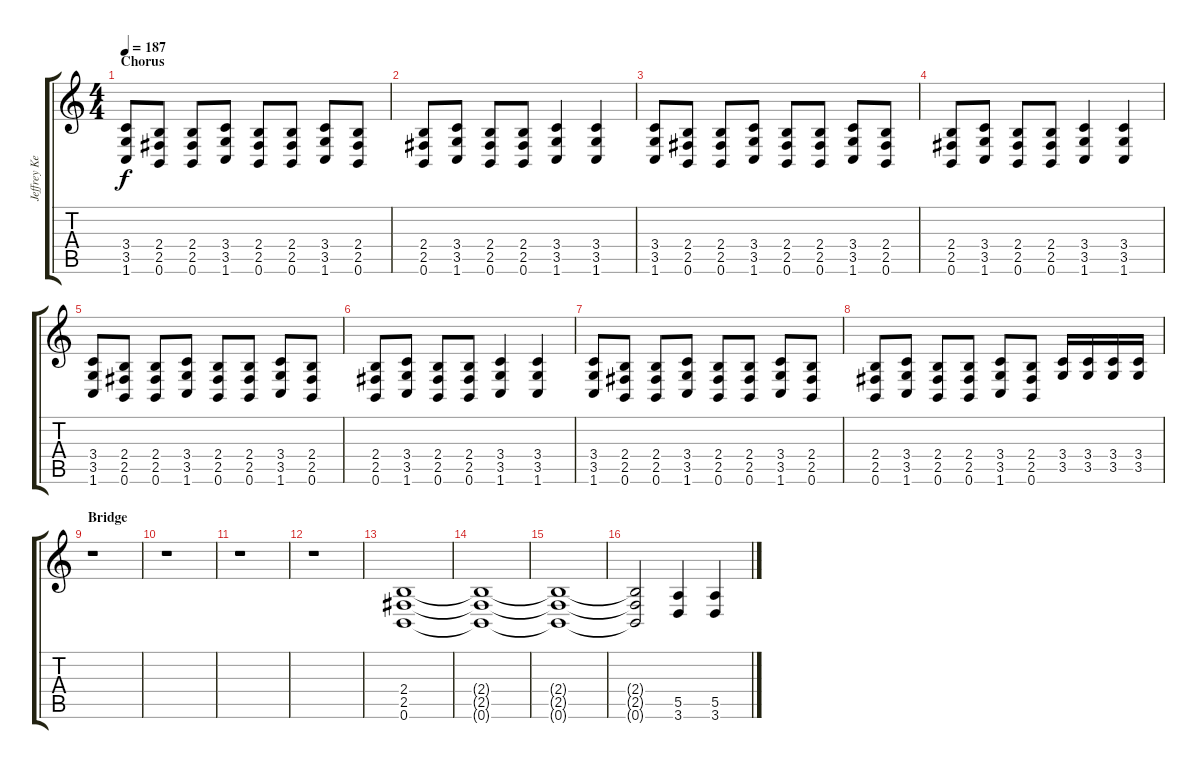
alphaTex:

\track ("Jeffrey Kendrick - Guitar" "Jeffrey Ke") {instrument distortionguitar}
\staff {score tabs}
\tuning (B3 Gb3 D3 A2 E2 B1) {hide}
\ts (4 4)
\section ("" "Chorus")
\tempo 187
\clef g2
\ks c
(3.4 3.5 1.6).8{dy f} (2.4 2.5 0.6).8 (2.4 2.5 0.6).8 (3.4 3.5 1.6).8 (2.4 2.5 0.6).8 (2.4 2.5 0.6).8 (3.4 3.5 1.6).8 (2.4 2.5 0.6).8 |
(2.4 2.5 0.6).8 (3.4 3.5 1.6).8 (2.4 2.5 0.6).8 (2.4 2.5 0.6).8 (3.4 3.5 1.6).4 (3.4 3.5 1.6).4 |
(3.4 3.5 1.6).8 (2.4 2.5 0.6).8 (2.4 2.5 0.6).8 (3.4 3.5 1.6).8 (2.4 2.5 0.6).8 (2.4 2.5 0.6).8 (3.4 3.5 1.6).8 (2.4 2.5 0.6).8 |
(2.4 2.5 0.6).8 (3.4 3.5 1.6).8 (2.4 2.5 0.6).8 (2.4 2.5 0.6).8 (3.4 3.5 1.6).4 (3.4 3.5 1.6).4 |
(3.4 3.5 1.6).8 (2.4 2.5 0.6).8 (2.4 2.5 0.6).8 (3.4 3.5 1.6).8 (2.4 2.5 0.6).8 (2.4 2.5 0.6).8 (3.4 3.5 1.6).8 (2.4 2.5 0.6).8 |
(2.4 2.5 0.6).8 (3.4 3.5 1.6).8 (2.4 2.5 0.6).8 (2.4 2.5 0.6).8 (3.4 3.5 1.6).4 (3.4 3.5 1.6).4 |
(3.4 3.5 1.6).8 (2.4 2.5 0.6).8 (2.4 2.5 0.6).8 (3.4 3.5 1.6).8 (2.4 2.5 0.6).8 (2.4 2.5 0.6).8 (3.4 3.5 1.6).8 (2.4 2.5 0.6).8 |
(2.4 2.5 0.6).8 (3.4 3.5 1.6).8 (2.4 2.5 0.6).8 (2.4 2.5 0.6).8 (3.4 3.5 1.6).8 (2.4 2.5 0.6).8 (3.4 3.5).16 (3.4 3.5).16 (3.4 3.5).16 (3.4 3.5).16 |
\section ("" "Bridge")
r.1 |
r.1 |
r.1 |
r.1 |
(2.4 2.5 0.6).1 |
(2.4{t} 2.5{t} 0.6{t}).1 |
(2.4{t} 2.5{t} 0.6{t}).1 |
(2.4{t} 2.5{t} 0.6{t}).2 (5.5 3.6).4 (5.5 3.6).4
